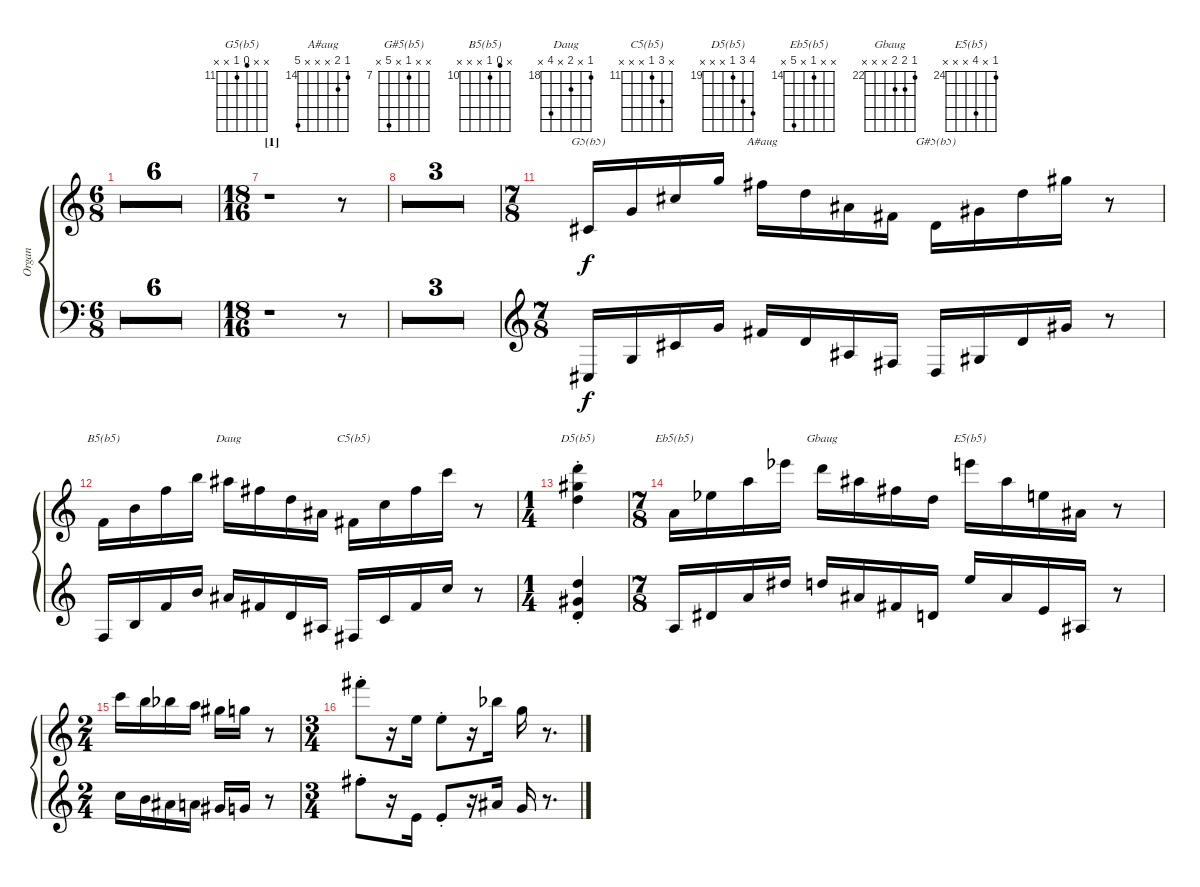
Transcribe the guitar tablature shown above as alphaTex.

\defaultSystemsLayout 4
\bracketExtendMode groupsimilarinstruments
\otherSystemsTrackNameOrientation horizontal
\track ("Organ" "Organ") {multiBarRest instrument drawbarorgan}
\staff {score}
\tuning (E4 B3 G3 D3 A2 E2)
\chord ("G5(b5)" x x 10 11 x x) {firstfret 11 showfingering false}
\chord ("A#aug" 14 15 x x x 18) {firstfret 14 showfingering false}
\chord ("G#5(b5)" x x 7 x 11 x) {firstfret 7 showfingering false}
\chord ("B5(b5)" x 9 10 x x x) {firstfret 10 showfingering false}
\chord ("Daug" 18 x 19 x 21 x) {firstfret 18 showfingering false}
\chord ("C5(b5)" x 13 11 x x x) {firstfret 11 showfingering false}
\chord ("D5(b5)" 22 21 19 x x x) {firstfret 19 showfingering false}
\chord ("Eb5(b5)" x x 14 x 18 x) {firstfret 14 showfingering false}
\chord ("Gbaug" 22 23 23 x x x) {firstfret 22 showfingering false}
\chord ("E5(b5)" 24 x 27 x x x) {firstfret 24 showfingering false}
\ts (6 8)
\tempo 132
\clef g2
\ks c
r.2{d dy f beam Down} |
r.2{d beam Down} |
r.2{d beam Down} |
r.2{d beam Down} |
r.2{d beam Down} |
r.2{d beam Down} |
\ts (18 16)
\beaming (8 3 3 3)
\section ("I" "")
r.1{beam Down} r.8{beam Down} |
r.1{beam Down} r.8{beam Down} |
r.1{beam Down} r.8{beam Down} |
r.1{beam Down} r.8{beam Down} |
\ts (7 8)
\beaming (8 2 2 2 1)
11.4{acc #}.16{ch "G5(b5)" beam Up} 12.3.16{beam Up} 14.2{acc #}.16{beam Up} 15.1.16{beam Up} 14.1{acc #}.16{ch "A#aug" beam Down} 10.1.16{beam Down} 6.1{acc #}.16{beam Down} 7.2{acc #}.16{beam Down} 7.3.16{ch "G#5(b5)" beam Down} 9.2{acc #}.16{beam Down} 10.1.16{beam Down} 16.1{acc #}.16{beam Down} r.8{beam Down} |
10.3.16{ch "B5(b5)" beam Down} 12.2.16{beam Down} 13.1.16{beam Down} 19.1.16{beam Down} 18.1{acc #}.16{ch "Daug" beam Down} 14.1{acc #}.16{beam Down} 10.1.16{beam Down} 11.2{acc #}.16{beam Down} 11.3{acc #}.16{ch "C5(b5)" beam Down} 13.2.16{beam Down} 14.1{acc #}.16{beam Down} 20.1.16{beam Down} r.8{beam Down} |
\ts (1 4)
\beaming (8 2 2 2 1)
(22.1{st} 21.2{st acc #} 19.3{st}).4{ch "D5(b5)" beam Down} |
\ts (7 8)
\beaming (8 2 2 2 1)
14.3.16{ch "Eb5(b5)" beam Down} 11.1{acc b}.16{beam Down} 17.1.16{beam Down} 23.1{acc b}.16{beam Down} 22.1.16{ch "Gbaug" beam Down} 18.1{acc #}.16{beam Down} 19.2{acc #}.16{beam Down} 19.3.16{beam Down} 24.1.16{ch "E5(b5)" beam Down} 18.1{acc #}.16{beam Down} 12.1.16{beam Down} 11.2{acc #}.16{beam Down} r.8{beam Down} |
\ts (2 4)
\beaming (8 2 2 2 1)
20.1.16{beam Down} 19.1.16{beam Down} 18.1{acc b}.16{beam Down} 17.1.16{beam Down} 16.1{acc #}.16{beam Down} 15.1.16{beam Down} r.8{beam Down} |
\ts (3 4)
\beaming (8 2 2 2 1)
26.1{st acc #}.8{beam Down} r.16{beam Down} 12.1.16{beam Down} 12.1{st}.8{beam Down} r.16{beam Down} 18.1{acc b}.16{beam Down} 15.1.16{beam Down} r.8{d beam Down}
\staff {score}
\tuning (E4 B3 G3 D3 A2 E2)
\clef f4
\ottava regular
\simile none
\ks c
r.2{d dy f beam Down} |
r.2{d beam Down} |
r.2{d beam Down} |
r.2{d beam Down} |
r.2{d beam Down} |
r.2{d beam Down} |
r.1{beam Down} r.8{beam Down} |
r.1{beam Down} r.8{beam Down} |
r.1{beam Down} r.8{beam Down} |
r.1{beam Down} r.8{beam Down} |
\clef g2
4.5{acc #}.16{beam Up} 5.4.16{beam Up} 2.2{acc #}.16{beam Up} 3.1.16{beam Up} 2.1{acc #}.16{beam Up} 3.2.16{beam Up} 3.3{acc #}.16{beam Up} 4.4{acc #}.16{beam Up} 5.5.16{beam Up} 6.4{acc #}.16{beam Up} 7.3.16{beam Up} 9.2{acc #}.16{beam Up} r.8{beam Up} |
3.4.16{beam Up} 4.3.16{beam Up} 6.2.16{beam Up} 7.1.16{beam Up} 6.1{acc #}.16{beam Up} 2.1{acc #}.16{beam Up} 3.2.16{beam Up} 3.3{acc #}.16{beam Up} 4.4{acc #}.16{beam Up} 5.3.16{beam Up} 7.2{acc #}.16{beam Up} 8.1.16{beam Up} r.8{beam Up} |
(10.1{st} 9.2{st acc #} 7.3{st}).4{beam Up} |
7.4.16{beam Up} 8.3{acc #}.16{beam Up} 10.2.16{beam Up} 11.1{acc #}.16{beam Up} 10.1.16{beam Up} 11.2{acc #}.16{beam Up} 11.3{acc #}.16{beam Up} 12.4.16{beam Up} 12.1.16{beam Up} 11.2{acc #}.16{beam Up} 9.3.16{beam Up} 8.4{acc #}.16{beam Up} r.8{beam Up} |
8.1.16{beam Down} 7.1.16{beam Down} 6.1{acc #}.16{beam Down} 5.1.16{beam Down} 4.1{acc #}.16{beam Up} 3.1.16{beam Up} r.8{beam Up} |
14.1{st acc #}.8{beam Down} r.16{beam Down} 0.1.16{beam Down} 0.1{st}.8{beam Up} r.16{beam Up} 6.1{acc #}.16{beam Up} 3.1.16{beam Up} r.8{d beam Up}
